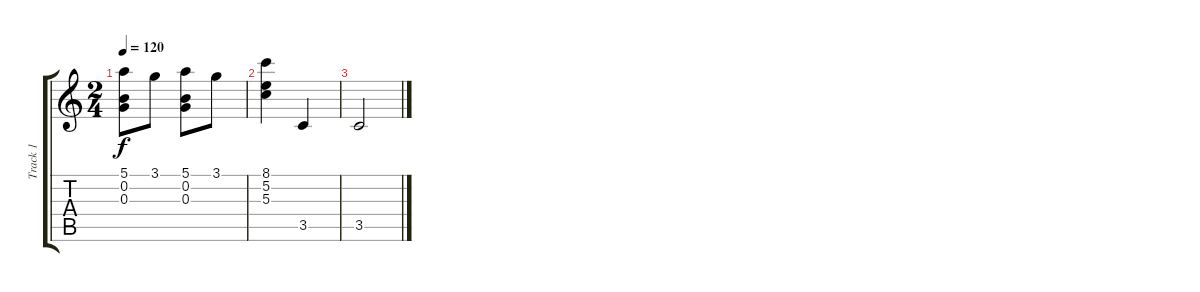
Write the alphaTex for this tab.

\track ("Track 1" "Track 1") {instrument acousticguitarsteel}
\staff {score tabs}
\tuning (E4 B3 G3 D3 A2 E2) {hide}
\ts (2 4)
\tempo 120
\clef g2
\ks c
(5.1 0.2 0.3).8{dy f} 3.1.8 (5.1 0.2 0.3).8 3.1.8 |
(8.1 5.2 5.3).4 3.5.4 |
3.5.2
